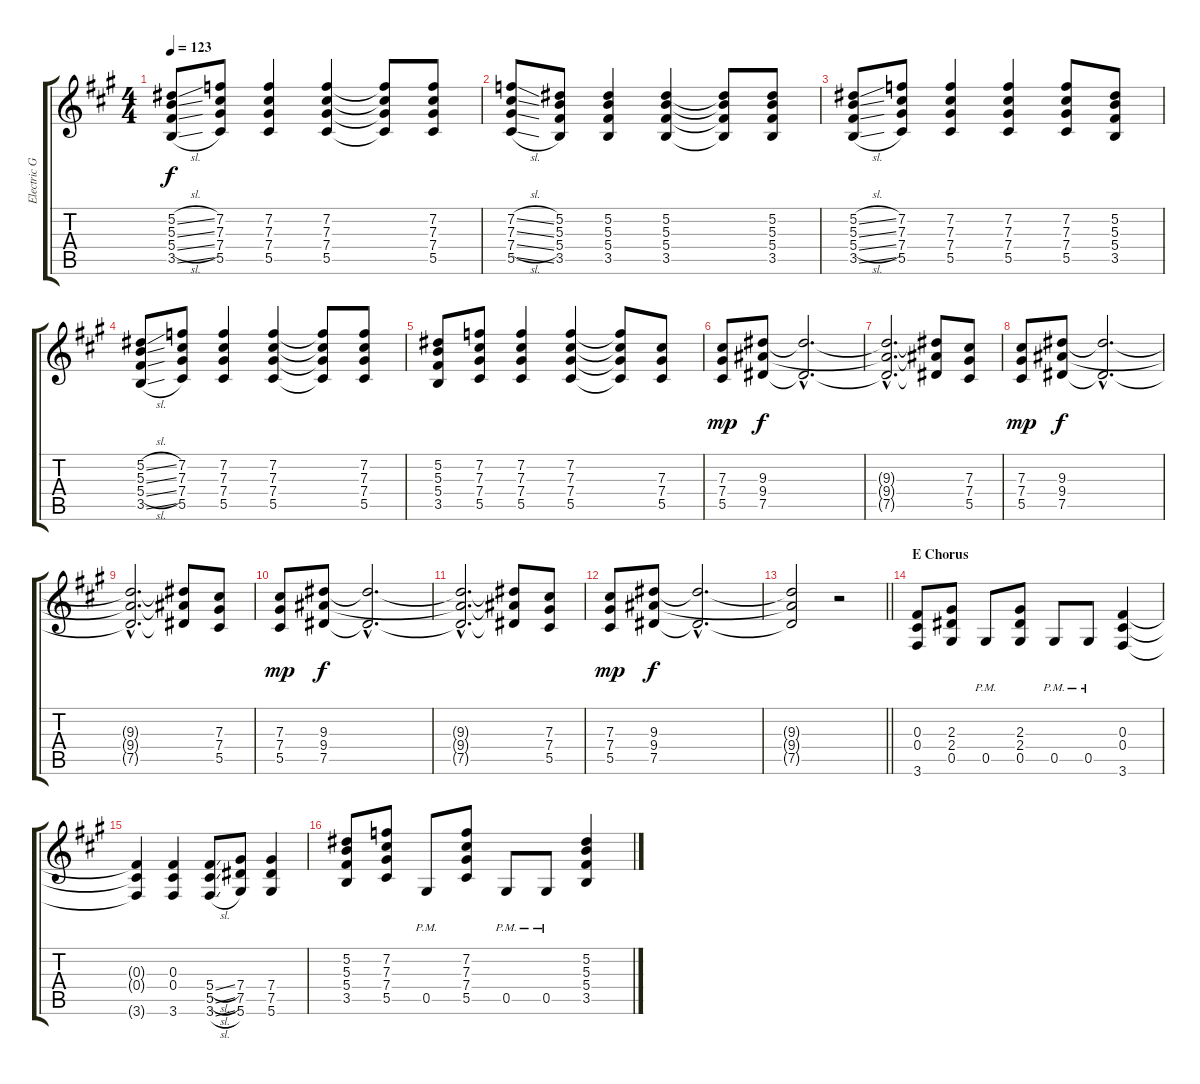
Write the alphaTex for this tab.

\track ("Electric Guitar 2" "Electric G") {instrument overdrivenguitar}
\staff {score tabs}
\tuning (Eb4 Bb3 Gb3 Db3 Ab2 Eb2) {hide}
\ts (4 4)
\tempo 123
\clef g2
\ks a
(5.2{sl} 5.3{sl} 5.4{sl} 3.5{sl}).8{dy f} (7.2 7.3 7.4 5.5).8 (7.2 7.3 7.4 5.5).4 (7.2 7.3 7.4 5.5).4 (7.2{t} 7.3{t} 7.4{t} 5.5{t}).8 (7.2 7.3 7.4 5.5).8 |
(7.2{sl} 7.3{sl} 7.4{sl} 5.5{sl}).8 (5.2 5.3 5.4 3.5).8 (5.2 5.3 5.4 3.5).4 (5.2 5.3 5.4 3.5).4 (5.2{t} 5.3{t} 5.4{t} 3.5{t}).8 (5.2 5.3 5.4 3.5).8 |
(5.2{sl} 5.3{sl} 5.4{sl} 3.5{sl}).8 (7.2 7.3 7.4 5.5).8 (7.2 7.3 7.4 5.5).4 (7.2 7.3 7.4 5.5).4 (7.2 7.3 7.4 5.5).8 (5.2 5.3 5.4 3.5).8 |
(5.2{sl} 5.3{sl} 5.4{sl} 3.5{sl}).8 (7.2 7.3 7.4 5.5).8 (7.2 7.3 7.4 5.5).4 (7.2 7.3 7.4 5.5).4 (7.2{t} 7.3{t} 7.4{t} 5.5{t}).8 (7.2 7.3 7.4 5.5).8 |
(5.2 5.3 5.4 3.5).8 (7.2 7.3 7.4 5.5).8 (7.2 7.3 7.4 5.5).4 (7.2 7.3 7.4 5.5).4 (7.2{t} 7.3{t} 7.4{t} 5.5{t}).8 (7.3 7.4 5.5).8 |
(7.3 7.4 5.5).8{dy mp} (9.3 9.4 7.5).8{dy f} (9.3{hac t} 7.5{hac t}).2{d} |
(9.3{hac t} 9.4{hac t} 7.5{hac t}).2{d} (9.3{t} 9.4{t} 7.5{t}).8 (7.3 7.4 5.5).8 |
(7.3 7.4 5.5).8{dy mp} (9.3 9.4 7.5).8{dy f} (9.3{hac t} 7.5{hac t}).2{d} |
(9.3{hac t} 9.4{hac t} 7.5{hac t}).2{d} (9.3{t} 9.4{t} 7.5{t}).8 (7.3 7.4 5.5).8 |
(7.3 7.4 5.5).8{dy mp} (9.3 9.4 7.5).8{dy f} (9.3{hac t} 7.5{hac t}).2{d} |
(9.3{hac t} 9.4{hac t} 7.5{hac t}).2{d} (9.3{t} 9.4{t} 7.5{t}).8 (7.3 7.4 5.5).8 |
(7.3 7.4 5.5).8{dy mp} (9.3 9.4 7.5).8{dy f} (9.3{hac t} 7.5{hac t}).2{d} |
\barLineRight lightlight
(9.3{t} 9.4{t} 7.5{t}).2 r.2 |
\section ("" "E Chorus")
(0.3 0.4 3.6).8 (2.3 2.4 0.5).8 0.5{pm}.8 (2.3 2.4 0.5).8 0.5{pm}.8 0.5{pm}.8 (0.3 0.4 3.6).4 |
(0.3{t} 0.4{t} 3.6{t}).4 (0.3 0.4 3.6).4 (5.4{sl} 5.5{sl} 3.6{sl}).8 (7.4 7.5 5.6).8 (7.4 7.5 5.6).4 |
(5.2 5.3 5.4 3.5).8 (7.2 7.3 7.4 5.5).8 0.5{pm}.8 (7.2 7.3 7.4 5.5).8 0.5{pm}.8 0.5{pm}.8 (5.2 5.3 5.4 3.5).4
